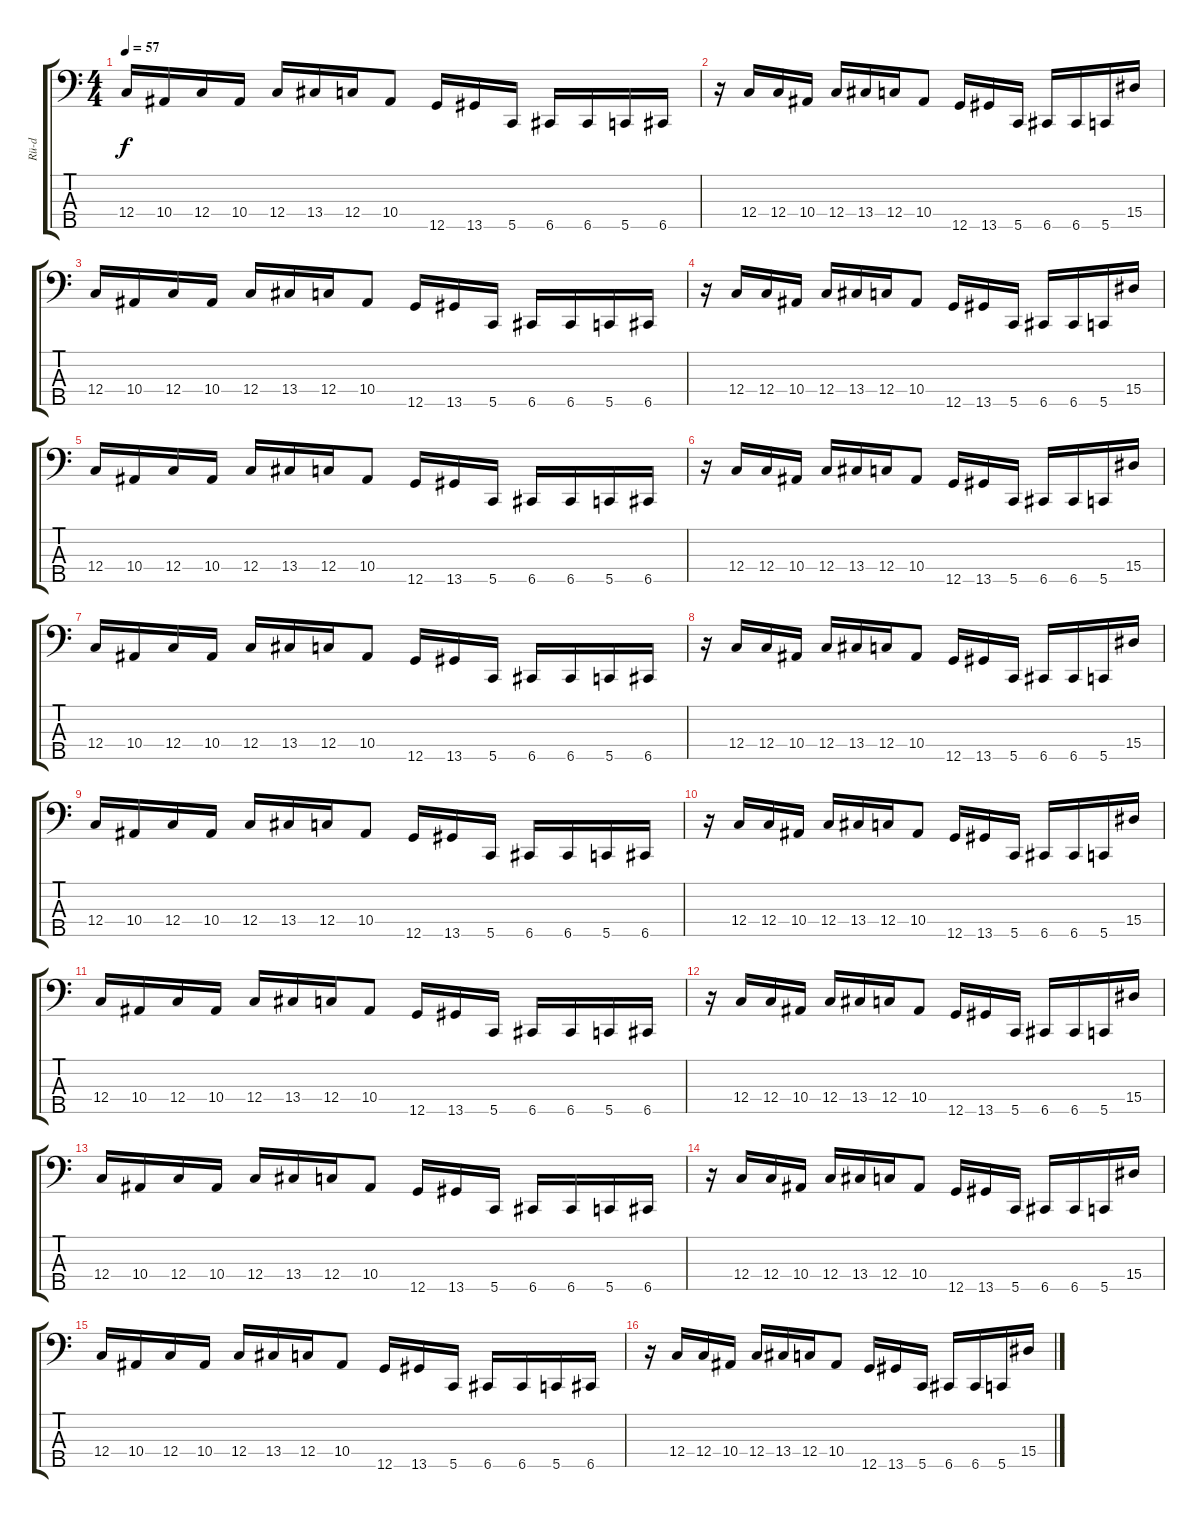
\track ("Rü-d" "Rü-d") {instrument electricbassfinger}
\staff {score tabs}
\tuning (F2 C2 G1 C1 G0) {hide}
\ts (4 4)
\tempo 57
\clef f4
\ks c
12.4.16{dy f} 10.4.16 12.4.16 10.4.16 12.4.16 13.4.16 12.4.16 10.4.8 12.5.16 13.5.16 5.5.16 6.5.16 6.5.16 5.5.16 6.5.16 |
r.16 12.4.16 12.4.16 10.4.16 12.4.16 13.4.16 12.4.16 10.4.8 12.5.16 13.5.16 5.5.16 6.5.16 6.5.16 5.5.16 15.4.16 |
12.4.16 10.4.16 12.4.16 10.4.16 12.4.16 13.4.16 12.4.16 10.4.8 12.5.16 13.5.16 5.5.16 6.5.16 6.5.16 5.5.16 6.5.16 |
r.16 12.4.16 12.4.16 10.4.16 12.4.16 13.4.16 12.4.16 10.4.8 12.5.16 13.5.16 5.5.16 6.5.16 6.5.16 5.5.16 15.4.16 |
12.4.16 10.4.16 12.4.16 10.4.16 12.4.16 13.4.16 12.4.16 10.4.8 12.5.16 13.5.16 5.5.16 6.5.16 6.5.16 5.5.16 6.5.16 |
r.16 12.4.16 12.4.16 10.4.16 12.4.16 13.4.16 12.4.16 10.4.8 12.5.16 13.5.16 5.5.16 6.5.16 6.5.16 5.5.16 15.4.16 |
12.4.16 10.4.16 12.4.16 10.4.16 12.4.16 13.4.16 12.4.16 10.4.8 12.5.16 13.5.16 5.5.16 6.5.16 6.5.16 5.5.16 6.5.16 |
r.16 12.4.16 12.4.16 10.4.16 12.4.16 13.4.16 12.4.16 10.4.8 12.5.16 13.5.16 5.5.16 6.5.16 6.5.16 5.5.16 15.4.16 |
12.4.16 10.4.16 12.4.16 10.4.16 12.4.16 13.4.16 12.4.16 10.4.8 12.5.16 13.5.16 5.5.16 6.5.16 6.5.16 5.5.16 6.5.16 |
r.16 12.4.16 12.4.16 10.4.16 12.4.16 13.4.16 12.4.16 10.4.8 12.5.16 13.5.16 5.5.16 6.5.16 6.5.16 5.5.16 15.4.16 |
12.4.16 10.4.16 12.4.16 10.4.16 12.4.16 13.4.16 12.4.16 10.4.8 12.5.16 13.5.16 5.5.16 6.5.16 6.5.16 5.5.16 6.5.16 |
r.16 12.4.16 12.4.16 10.4.16 12.4.16 13.4.16 12.4.16 10.4.8 12.5.16 13.5.16 5.5.16 6.5.16 6.5.16 5.5.16 15.4.16 |
12.4.16 10.4.16 12.4.16 10.4.16 12.4.16 13.4.16 12.4.16 10.4.8 12.5.16 13.5.16 5.5.16 6.5.16 6.5.16 5.5.16 6.5.16 |
r.16 12.4.16 12.4.16 10.4.16 12.4.16 13.4.16 12.4.16 10.4.8 12.5.16 13.5.16 5.5.16 6.5.16 6.5.16 5.5.16 15.4.16 |
12.4.16 10.4.16 12.4.16 10.4.16 12.4.16 13.4.16 12.4.16 10.4.8 12.5.16 13.5.16 5.5.16 6.5.16 6.5.16 5.5.16 6.5.16 |
r.16 12.4.16 12.4.16 10.4.16 12.4.16 13.4.16 12.4.16 10.4.8 12.5.16 13.5.16 5.5.16 6.5.16 6.5.16 5.5.16 15.4.16
